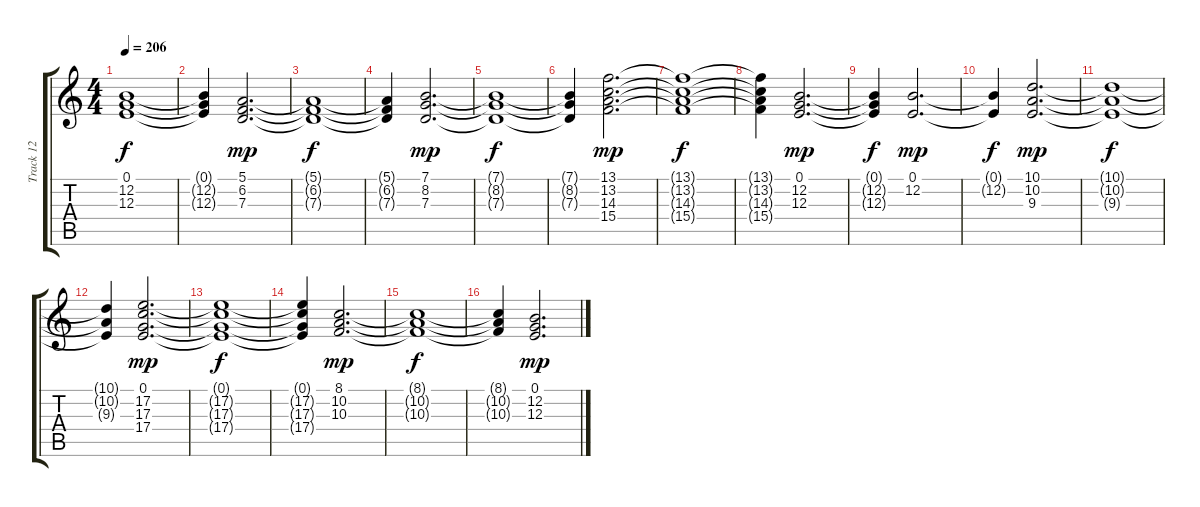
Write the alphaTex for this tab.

\track ("Track 12" "Track 12") {instrument stringensemble1}
\staff {score tabs}
\tuning (E4 B3 G3 D3 A2 E2) {hide}
\ts (4 4)
\tempo 206
\clef g2
\ks c
(0.1{t} 12.2{t} 12.3{t}).1{dy f} |
(0.1{t} 12.2{t} 12.3{t}).4 (5.1 6.2 7.3).2{d dy mp} |
(5.1{t} 6.2{t} 7.3{t}).1{dy f} |
(5.1{t} 6.2{t} 7.3{t}).4 (7.1 8.2 7.3).2{d dy mp} |
(7.1{t} 8.2{t} 7.3{t}).1{dy f} |
(7.1{t} 8.2{t} 7.3{t}).4 (13.1 13.2 14.3 15.4).2{d dy mp} |
(13.1{t} 13.2{t} 14.3{t} 15.4{t}).1{dy f} |
(13.1{t} 13.2{t} 14.3{t} 15.4{t}).4 (0.1 12.2 12.3).2{d dy mp} |
(0.1{t} 12.2{t} 12.3{t}).4{dy f} (0.1 12.2).2{d dy mp} |
(0.1{t} 12.2{t}).4{dy f} (10.1 10.2 9.3).2{d dy mp} |
(10.1{t} 10.2{t} 9.3{t}).1{dy f} |
(10.1{t} 10.2{t} 9.3{t}).4 (0.1 17.2 17.3 17.4).2{d dy mp} |
(0.1{t} 17.2{t} 17.3{t} 17.4{t}).1{dy f} |
(0.1{t} 17.2{t} 17.3{t} 17.4{t}).4 (8.1 10.2 10.3).2{d dy mp} |
(8.1{t} 10.2{t} 10.3{t}).1{dy f} |
(8.1{t} 10.2{t} 10.3{t}).4 (0.1 12.2 12.3).2{d dy mp}
